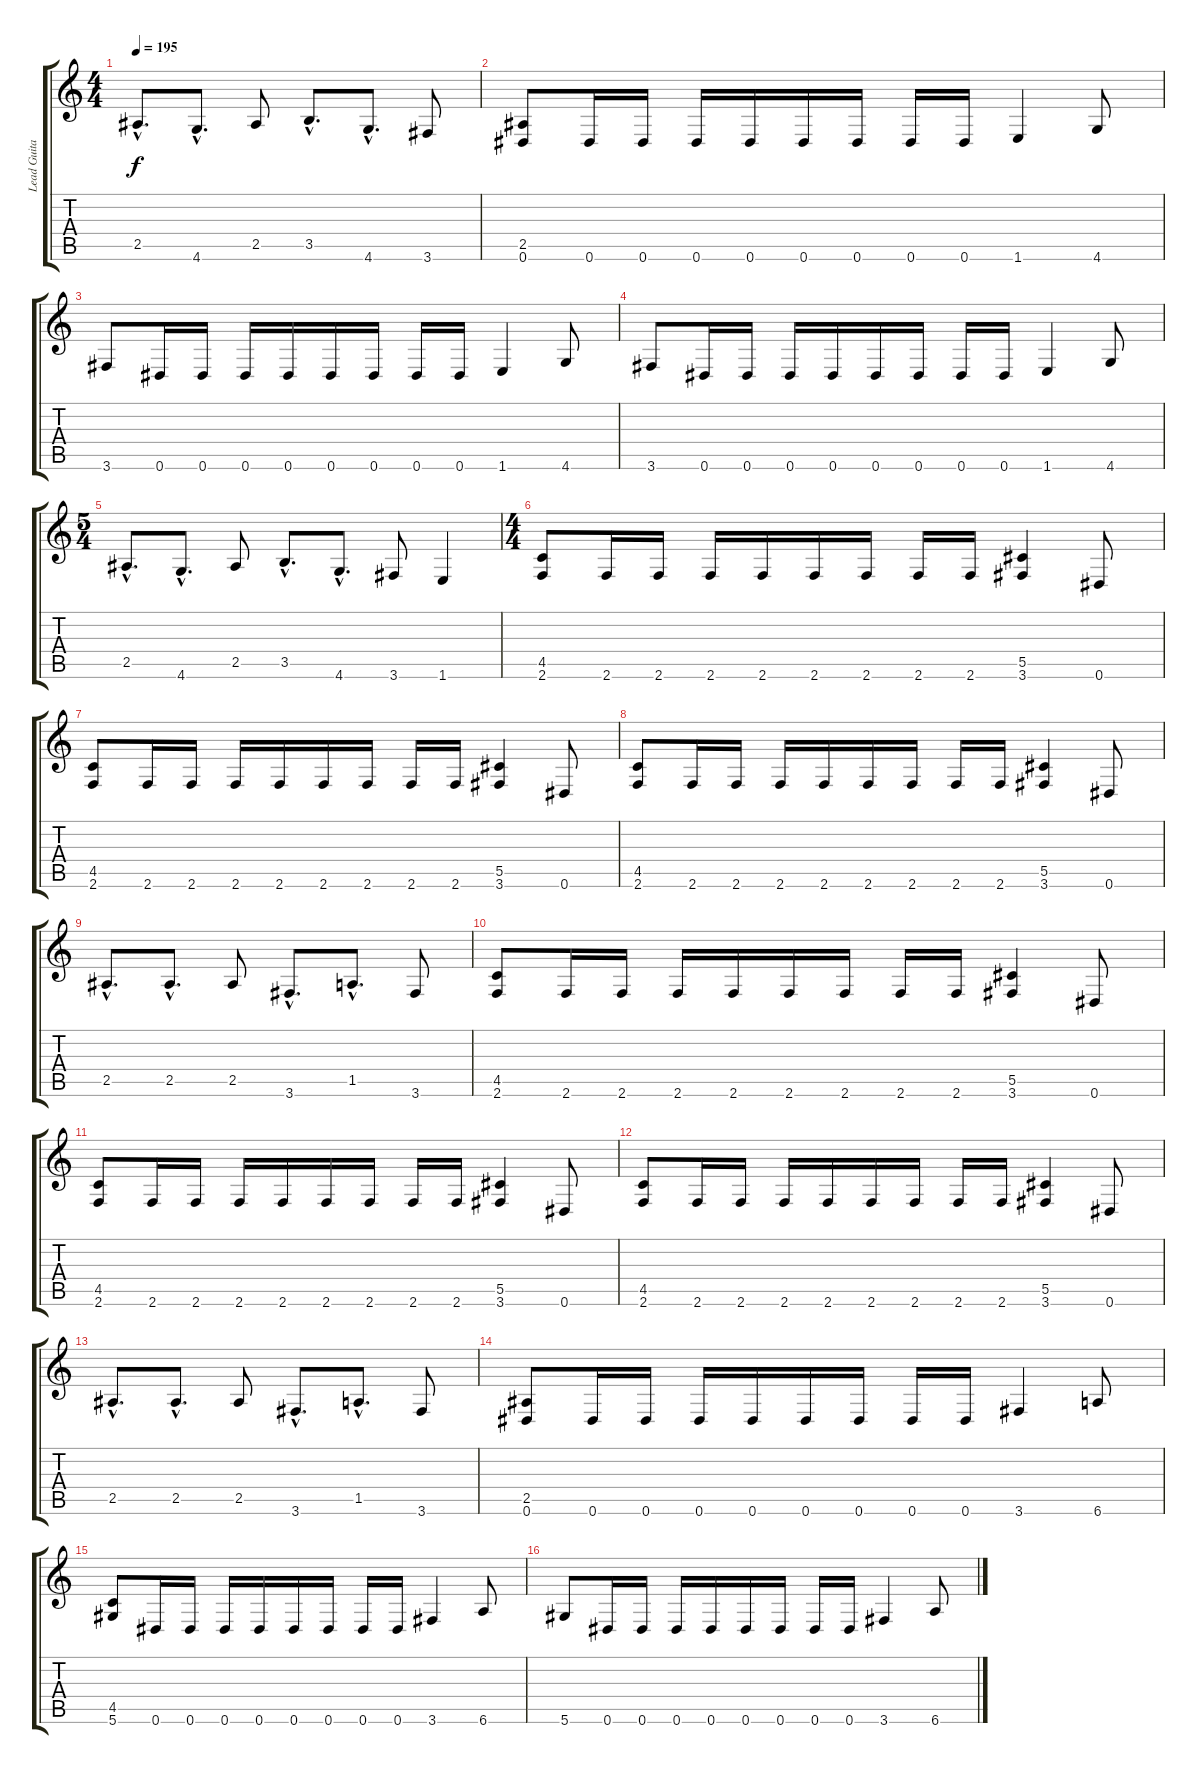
\track ("Lead Guitar (Ol)" "Lead Guita") {instrument distortionguitar}
\staff {score tabs}
\tuning (Eb4 Bb3 Gb3 Db3 Ab2 Eb2) {hide}
\ts (4 4)
\tempo 195
\clef g2
\ks c
2.5{hac}.8{d dy f} 4.6{hac}.8{d} 2.5.8 3.5{hac}.8{d} 4.6{hac}.8{d} 3.6.8 |
(2.5 0.6).8 0.6.16 0.6.16 0.6.16 0.6.16 0.6.16 0.6.16 0.6.16 0.6.16 1.6.4 4.6.8 |
3.6.8 0.6.16 0.6.16 0.6.16 0.6.16 0.6.16 0.6.16 0.6.16 0.6.16 1.6.4 4.6.8 |
3.6.8 0.6.16 0.6.16 0.6.16 0.6.16 0.6.16 0.6.16 0.6.16 0.6.16 1.6.4 4.6.8 |
\ts (5 4)
2.5{hac}.8{d} 4.6{hac}.8{d} 2.5.8 3.5{hac}.8{d} 4.6{hac}.8{d} 3.6.8 1.6.4 |
\ts (4 4)
(4.5 2.6).8 2.6.16 2.6.16 2.6.16 2.6.16 2.6.16 2.6.16 2.6.16 2.6.16 (5.5 3.6).4 0.6.8 |
(4.5 2.6).8 2.6.16 2.6.16 2.6.16 2.6.16 2.6.16 2.6.16 2.6.16 2.6.16 (5.5 3.6).4 0.6.8 |
(4.5 2.6).8 2.6.16 2.6.16 2.6.16 2.6.16 2.6.16 2.6.16 2.6.16 2.6.16 (5.5 3.6).4 0.6.8 |
2.5{hac}.8{d} 2.5{hac}.8{d} 2.5.8 3.6{hac}.8{d} 1.5{hac}.8{d} 3.6.8 |
(4.5 2.6).8 2.6.16 2.6.16 2.6.16 2.6.16 2.6.16 2.6.16 2.6.16 2.6.16 (5.5 3.6).4 0.6.8 |
(4.5 2.6).8 2.6.16 2.6.16 2.6.16 2.6.16 2.6.16 2.6.16 2.6.16 2.6.16 (5.5 3.6).4 0.6.8 |
(4.5 2.6).8 2.6.16 2.6.16 2.6.16 2.6.16 2.6.16 2.6.16 2.6.16 2.6.16 (5.5 3.6).4 0.6.8 |
2.5{hac}.8{d} 2.5{hac}.8{d} 2.5.8 3.6{hac}.8{d} 1.5{hac}.8{d} 3.6.8 |
(2.5 0.6).8 0.6.16 0.6.16 0.6.16 0.6.16 0.6.16 0.6.16 0.6.16 0.6.16 3.6.4 6.6.8 |
(4.5 5.6).8 0.6.16 0.6.16 0.6.16 0.6.16 0.6.16 0.6.16 0.6.16 0.6.16 3.6.4 6.6.8 |
5.6.8 0.6.16 0.6.16 0.6.16 0.6.16 0.6.16 0.6.16 0.6.16 0.6.16 3.6.4 6.6.8
